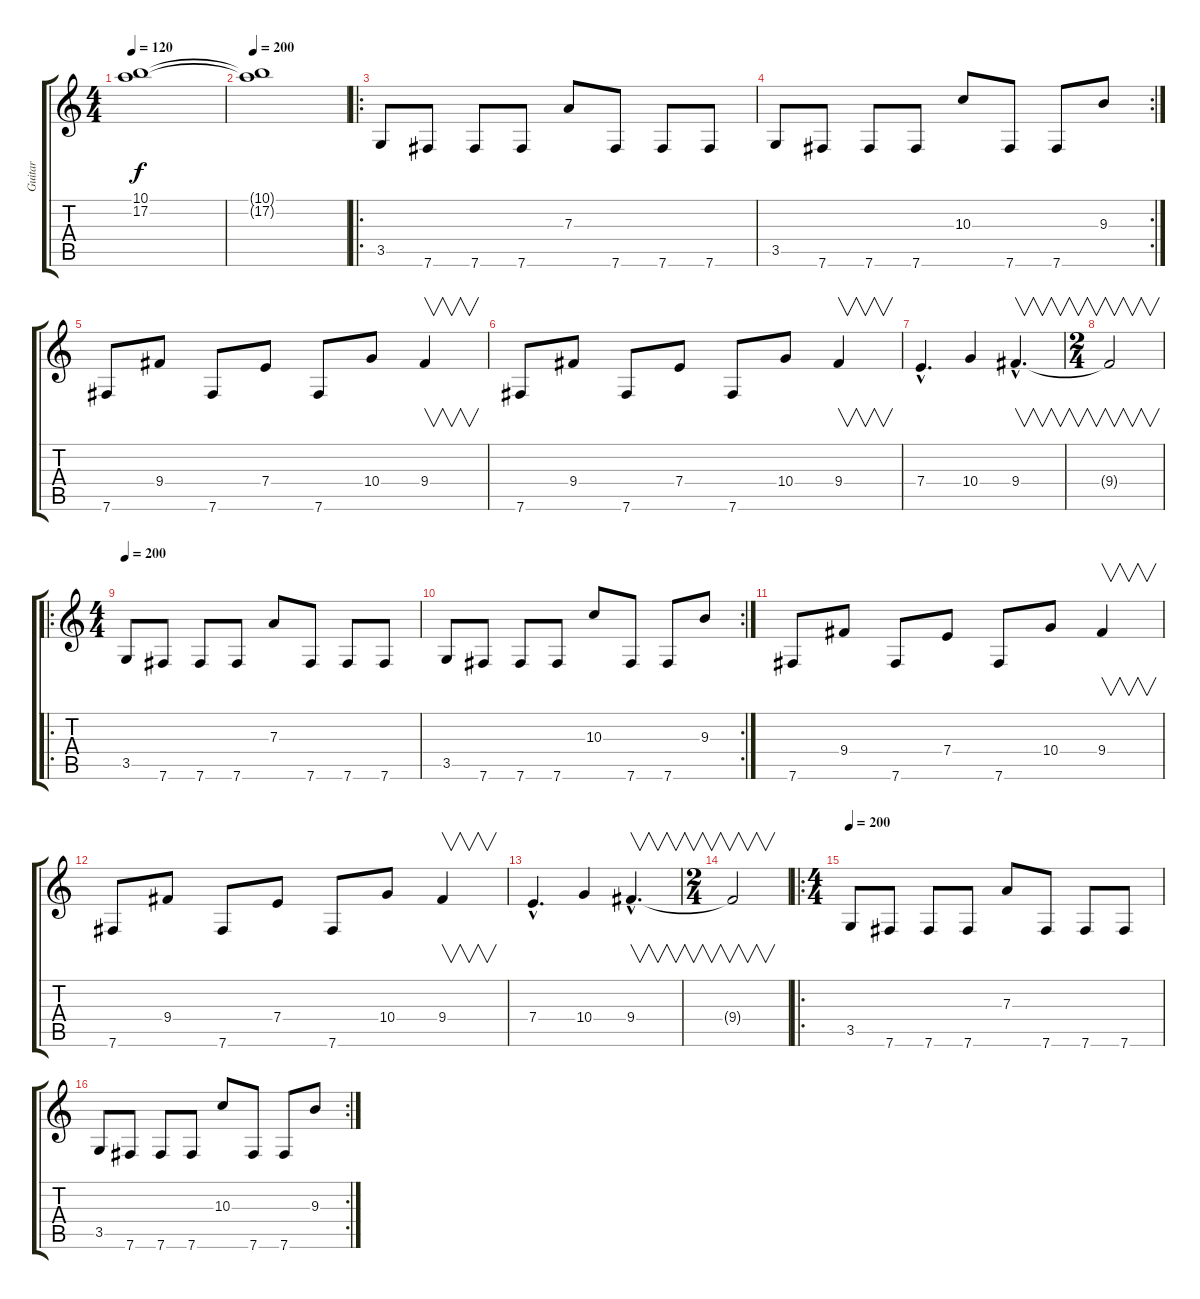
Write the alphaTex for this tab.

\track ("Guitar" "Guitar") {instrument distortionguitar}
\staff {score tabs}
\tuning (B3 Gb3 D3 A2 E2 B1) {hide}
\ts (4 4)
\tempo 120
\clef g2
\ks c
(10.1{t} 17.2{t}).1{dy f} |
\tempo 200
(10.1{t} 17.2{t}).1 |
\ro
3.5.8 7.6.8 7.6.8 7.6.8 7.3.8 7.6.8 7.6.8 7.6.8 |
\rc 2
3.5.8 7.6.8 7.6.8 7.6.8 10.3.8 7.6.8 7.6.8 9.3.8 |
7.6.8 9.4.8 7.6.8 7.4.8 7.6.8 10.4.8 9.4.4{v} |
7.6.8 9.4.8 7.6.8 7.4.8 7.6.8 10.4.8 9.4.4{v} |
7.4{hac}.4{d} 10.4.4 9.4{hac}.4{v d} |
\ts (2 4)
9.4{t}.2{v} |
\ro
\ts (4 4)
\tempo 200
3.5.8 7.6.8 7.6.8 7.6.8 7.3.8 7.6.8 7.6.8 7.6.8 |
\rc 2
3.5.8 7.6.8 7.6.8 7.6.8 10.3.8 7.6.8 7.6.8 9.3.8 |
7.6.8 9.4.8 7.6.8 7.4.8 7.6.8 10.4.8 9.4.4{v} |
7.6.8 9.4.8 7.6.8 7.4.8 7.6.8 10.4.8 9.4.4{v} |
7.4{hac}.4{d} 10.4.4 9.4{hac}.4{v d} |
\ts (2 4)
9.4{t}.2{v} |
\ro
\ts (4 4)
\tempo 200
3.5.8 7.6.8 7.6.8 7.6.8 7.3.8 7.6.8 7.6.8 7.6.8 |
\rc 2
3.5.8 7.6.8 7.6.8 7.6.8 10.3.8 7.6.8 7.6.8 9.3.8
